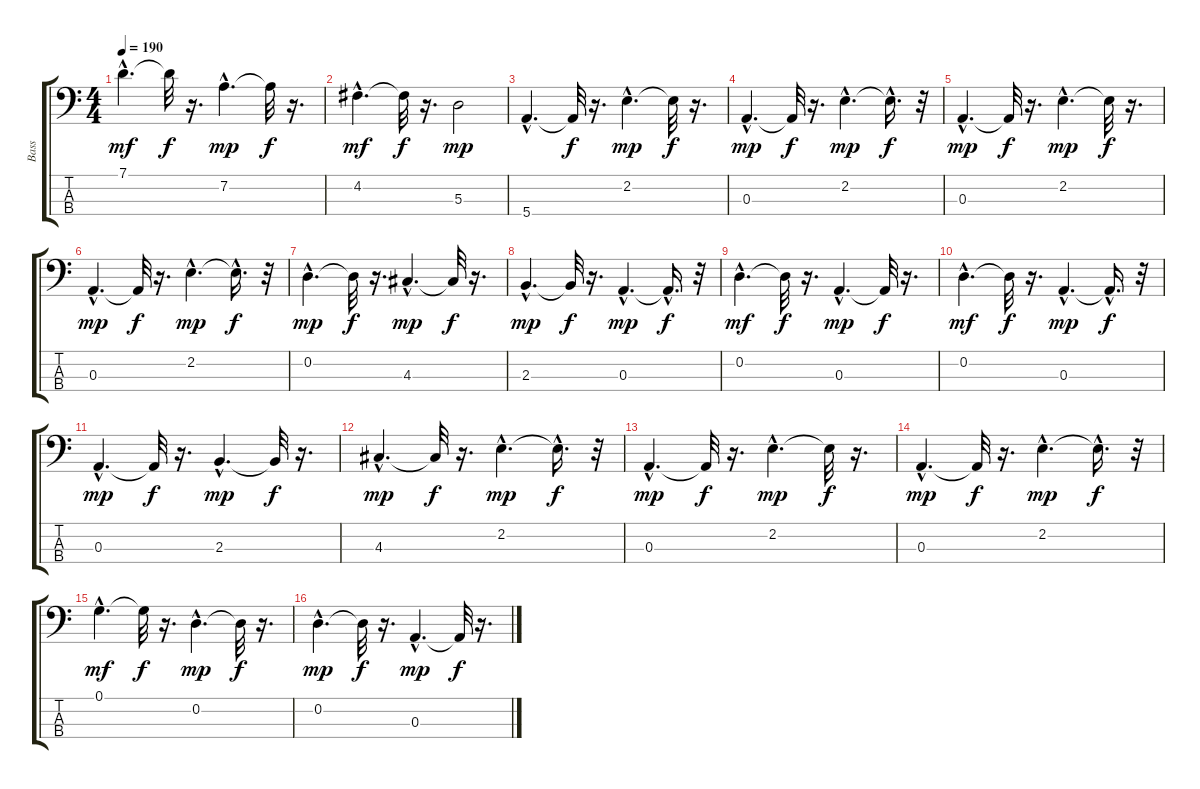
\track ("Bass" "Bass") {instrument electricbassfinger}
\staff {score tabs}
\tuning (G2 D2 A1 E1) {hide}
\ts (4 4)
\tempo 190
\clef f4
\ks c
7.1{hac}.4{d dy mf} 7.1{t}.32{dy f} r.16{d} 7.2{hac}.4{d dy mp} 7.2{t}.32{dy f} r.16{d} |
4.2{hac}.4{d dy mf} 4.2{t}.32{dy f} r.16{d} 5.3.2{dy mp} |
5.4{hac}.4{d} 5.4{t}.32{dy f} r.16{d} 2.2{hac}.4{d dy mp} 2.2{t}.32{dy f} r.16{d} |
0.3{hac}.4{d dy mp} 0.3{t}.32{dy f} r.16{d} 2.2{hac}.4{d dy mp} 2.2{hac t}.16{d dy f} r.32 |
0.3{hac}.4{d dy mp} 0.3{t}.32{dy f} r.16{d} 2.2{hac}.4{d dy mp} 2.2{t}.32{dy f} r.16{d} |
0.3{hac}.4{d dy mp} 0.3{t}.32{dy f} r.16{d} 2.2{hac}.4{d dy mp} 2.2{hac t}.16{d dy f} r.32 |
0.2{hac}.4{d dy mp} 0.2{t}.32{dy f} r.16{d} 4.3{hac}.4{d dy mp} 4.3{t}.32{dy f} r.16{d} |
2.3{hac}.4{d dy mp} 2.3{t}.32{dy f} r.16{d} 0.3{hac}.4{d dy mp} 0.3{hac t}.16{d dy f} r.32 |
0.2{hac}.4{d dy mf} 0.2{t}.32{dy f} r.16{d} 0.3{hac}.4{d dy mp} 0.3{t}.32{dy f} r.16{d} |
0.2{hac}.4{d dy mf} 0.2{t}.32{dy f} r.16{d} 0.3{hac}.4{d dy mp} 0.3{hac t}.16{d dy f} r.32 |
0.3{hac}.4{d dy mp} 0.3{t}.32{dy f} r.16{d} 2.3{hac}.4{d dy mp} 2.3{t}.32{dy f} r.16{d} |
4.3{hac}.4{d dy mp} 4.3{t}.32{dy f} r.16{d} 2.2{hac}.4{d dy mp} 2.2{hac t}.16{d dy f} r.32 |
0.3{hac}.4{d dy mp} 0.3{t}.32{dy f} r.16{d} 2.2{hac}.4{d dy mp} 2.2{t}.32{dy f} r.16{d} |
0.3{hac}.4{d dy mp} 0.3{t}.32{dy f} r.16{d} 2.2{hac}.4{d dy mp} 2.2{hac t}.16{d dy f} r.32 |
0.1{hac}.4{d dy mf} 0.1{t}.32{dy f} r.16{d} 0.2{hac}.4{d dy mp} 0.2{t}.32{dy f} r.16{d} |
0.2{hac}.4{d dy mp} 0.2{t}.32{dy f} r.16{d} 0.3{hac}.4{d dy mp} 0.3{t}.32{dy f} r.16{d}
